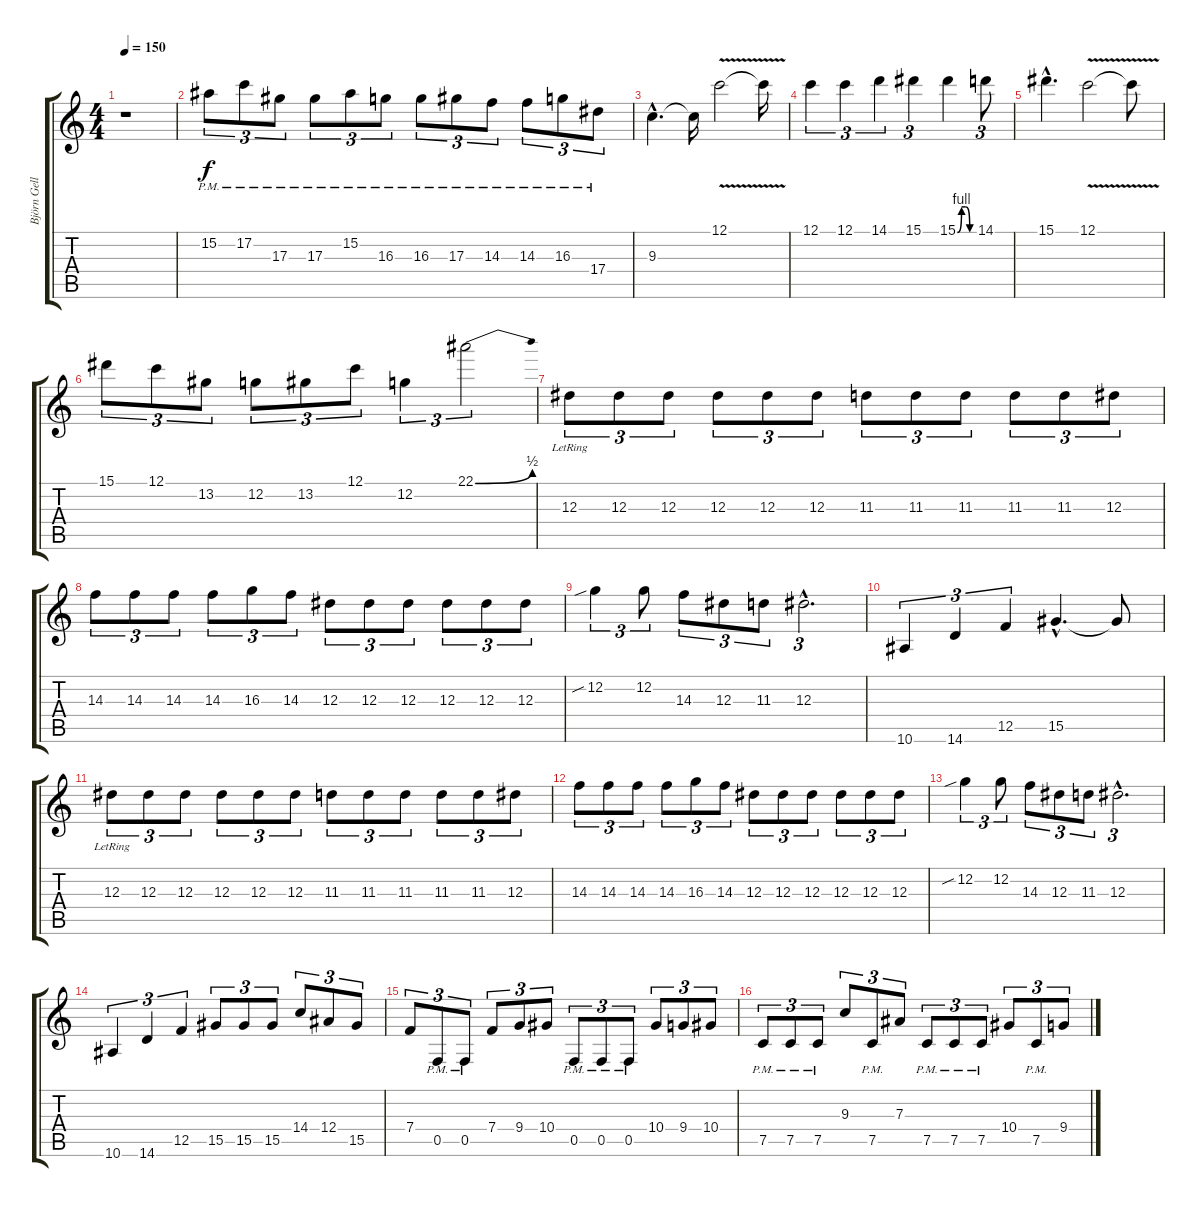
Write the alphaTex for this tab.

\track ("Björn Gellotte" "Björn Gell") {instrument distortionguitar}
\staff {score tabs}
\tuning (C4 G3 Eb3 Bb2 F2 C2) {hide}
\ts (4 4)
\tempo 150
\clef g2
\ks c
r.1{dy f} |
15.2{pm}.8{tu (3 2) volume 12} 17.2{pm}.8{tu (3 2)} 17.3{pm}.8{tu (3 2)} 17.3{pm}.8{tu (3 2)} 15.2{pm}.8{tu (3 2)} 16.3{pm}.8{tu (3 2)} 16.3{pm}.8{tu (3 2)} 17.3{pm}.8{tu (3 2)} 14.3{pm}.8{tu (3 2)} 14.3{pm}.8{tu (3 2)} 16.3{pm}.8{tu (3 2)} 17.4{pm}.8{tu (3 2)} |
9.3{hac}.4{d} 9.3{t}.16 12.1{v}.2 12.1{t}.16 |
12.1.4{tu (3 2)} 12.1.4{tu (3 2)} 14.1.4{tu (3 2)} 15.1.4{tu (3 2)} 15.1{be (custom 0 0 15 4 30 4 45 0 60 0)}.4 14.1.8{tu (3 2)} |
15.1{hac}.4{d} 12.1{v}.2 12.1{t}.8 |
15.1.8{tu (3 2)} 12.1.8{tu (3 2)} 13.2.8{tu (3 2)} 12.2.8{tu (3 2)} 13.2.8{tu (3 2)} 12.1.8{tu (3 2)} 12.2.4{tu (3 2)} 22.1{be (bend 0 0 60 2)}.2{tu (3 2)} |
12.3{lr}.8{tu (3 2)} 12.3.8{tu (3 2)} 12.3.8{tu (3 2)} 12.3.8{tu (3 2)} 12.3.8{tu (3 2)} 12.3.8{tu (3 2)} 11.3.8{tu (3 2)} 11.3.8{tu (3 2)} 11.3.8{tu (3 2)} 11.3.8{tu (3 2)} 11.3.8{tu (3 2)} 12.3.8{tu (3 2)} |
14.3.8{tu (3 2)} 14.3.8{tu (3 2)} 14.3.8{tu (3 2)} 14.3.8{tu (3 2)} 16.3.8{tu (3 2)} 14.3.8{tu (3 2)} 12.3.8{tu (3 2)} 12.3.8{tu (3 2)} 12.3.8{tu (3 2)} 12.3.8{tu (3 2)} 12.3.8{tu (3 2)} 12.3.8{tu (3 2)} |
12.2{sib}.4{tu (3 2)} 12.2.8{tu (3 2)} 14.3.8{tu (3 2)} 12.3.8{tu (3 2)} 11.3.8{tu (3 2)} 12.3{hac}.2{d tu (3 2)} |
10.6.4{tu (3 2)} 14.6.4{tu (3 2)} 12.5.4{tu (3 2)} 15.5{hac}.4{d} 15.5{t}.8 |
12.3{lr}.8{tu (3 2)} 12.3.8{tu (3 2)} 12.3.8{tu (3 2)} 12.3.8{tu (3 2)} 12.3.8{tu (3 2)} 12.3.8{tu (3 2)} 11.3.8{tu (3 2)} 11.3.8{tu (3 2)} 11.3.8{tu (3 2)} 11.3.8{tu (3 2)} 11.3.8{tu (3 2)} 12.3.8{tu (3 2)} |
14.3.8{tu (3 2)} 14.3.8{tu (3 2)} 14.3.8{tu (3 2)} 14.3.8{tu (3 2)} 16.3.8{tu (3 2)} 14.3.8{tu (3 2)} 12.3.8{tu (3 2)} 12.3.8{tu (3 2)} 12.3.8{tu (3 2)} 12.3.8{tu (3 2)} 12.3.8{tu (3 2)} 12.3.8{tu (3 2)} |
12.2{sib}.4{tu (3 2)} 12.2.8{tu (3 2)} 14.3.8{tu (3 2)} 12.3.8{tu (3 2)} 11.3.8{tu (3 2)} 12.3{hac}.2{d tu (3 2)} |
10.6.4{tu (3 2)} 14.6.4{tu (3 2)} 12.5.4{tu (3 2)} 15.5.8{tu (3 2)} 15.5.8{tu (3 2)} 15.5.8{tu (3 2)} 14.4.8{tu (3 2)} 12.4.8{tu (3 2)} 15.5.8{tu (3 2)} |
7.4.8{tu (3 2)} 0.5{pm}.8{tu (3 2)} 0.5{pm}.8{tu (3 2)} 7.4.8{tu (3 2)} 9.4.8{tu (3 2)} 10.4.8{tu (3 2)} 0.5{pm}.8{tu (3 2)} 0.5{pm}.8{tu (3 2)} 0.5{pm}.8{tu (3 2)} 10.4.8{tu (3 2)} 9.4.8{tu (3 2)} 10.4.8{tu (3 2)} |
7.5{pm}.8{tu (3 2)} 7.5{pm}.8{tu (3 2)} 7.5{pm}.8{tu (3 2)} 9.3.8{tu (3 2)} 7.5{pm}.8{tu (3 2)} 7.3.8{tu (3 2)} 7.5{pm}.8{tu (3 2)} 7.5{pm}.8{tu (3 2)} 7.5{pm}.8{tu (3 2)} 10.4.8{tu (3 2)} 7.5{pm}.8{tu (3 2)} 9.4.8{tu (3 2)}
